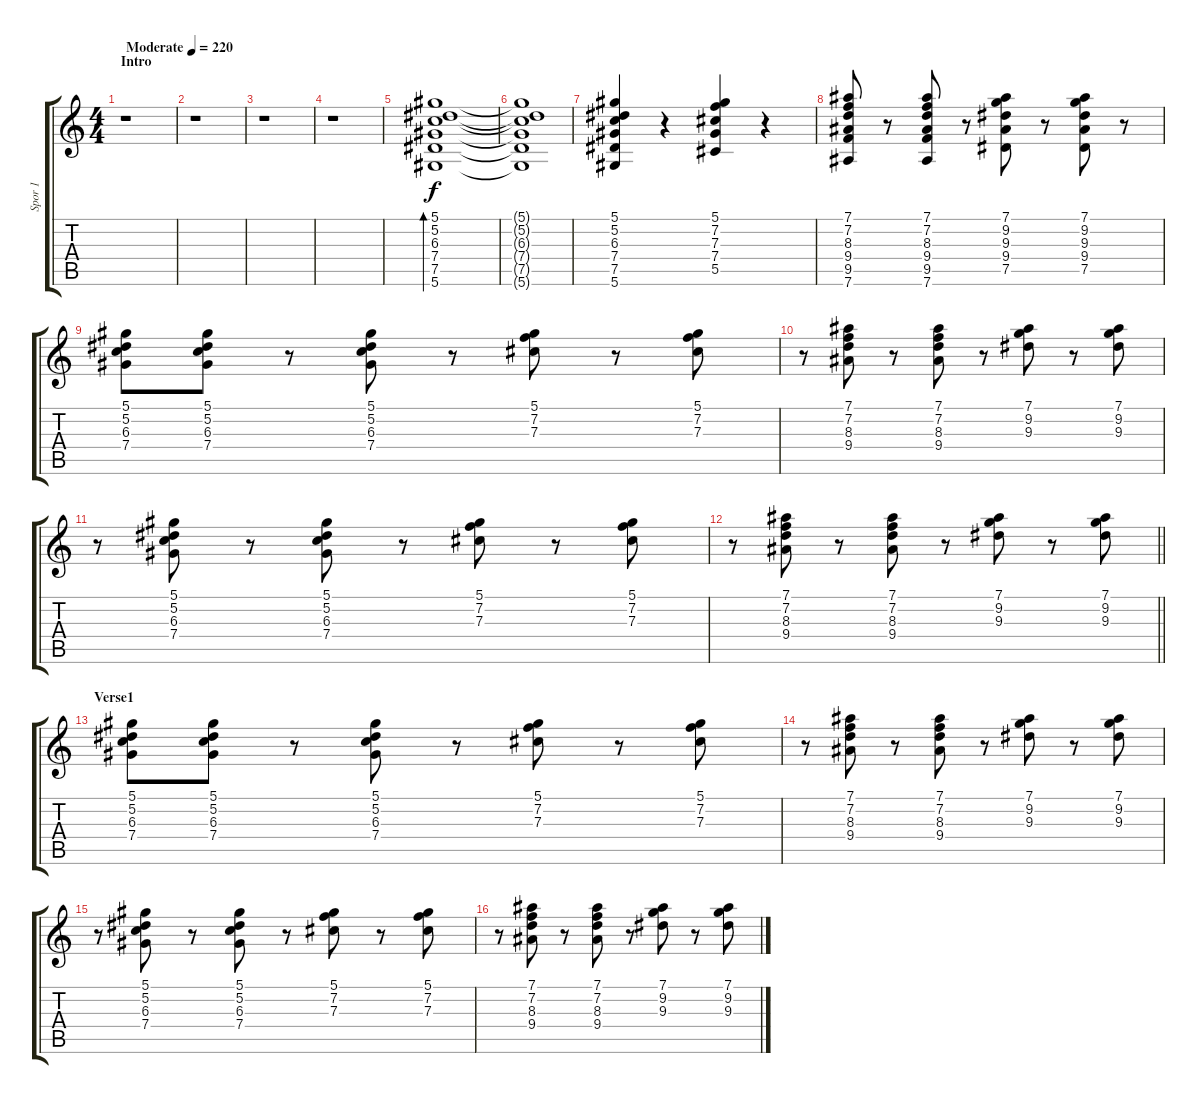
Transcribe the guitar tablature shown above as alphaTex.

\track ("Spor 1" "Spor 1") {instrument acousticguitarsteel}
\staff {score tabs}
\tuning (Eb4 Bb3 Gb3 Db3 Ab2 Eb2) {hide}
\ts (4 4)
\section ("" "Intro")
\tempo (220 "Moderate")
\clef g2
\ks c
r.1{dy f instrument acousticguitarsteel} |
r.1 |
r.1 |
r.1 |
(5.1 5.2 6.3 7.4 7.5 5.6).1{bd 240} |
(5.1{t} 5.2{t} 6.3{t} 7.4{t} 7.5{t} 5.6{t}).1 |
(5.1 5.2 6.3 7.4 7.5 5.6).4 r.4 (5.1 7.2 7.3 7.4 5.5).4 r.4 |
(7.1 7.2 8.3 9.4 9.5 7.6).8 r.8 (7.1 7.2 8.3 9.4 9.5 7.6).8 r.8 (7.1 9.2 9.3 9.4 7.5).8 r.8 (7.1 9.2 9.3 9.4 7.5).8 r.8 |
(5.1 5.2 6.3 7.4).8 (5.1 5.2 6.3 7.4).8 r.8 (5.1 5.2 6.3 7.4).8 r.8 (5.1 7.2 7.3).8 r.8 (5.1 7.2 7.3).8 |
r.8 (7.1 7.2 8.3 9.4).8 r.8 (7.1 7.2 8.3 9.4).8 r.8 (7.1 9.2 9.3).8 r.8 (7.1 9.2 9.3).8 |
r.8 (5.1 5.2 6.3 7.4).8 r.8 (5.1 5.2 6.3 7.4).8 r.8 (5.1 7.2 7.3).8 r.8 (5.1 7.2 7.3).8 |
\barLineRight lightlight
r.8 (7.1 7.2 8.3 9.4).8 r.8 (7.1 7.2 8.3 9.4).8 r.8 (7.1 9.2 9.3).8 r.8 (7.1 9.2 9.3).8 |
\section ("" "Verse1")
(5.1 5.2 6.3 7.4).8 (5.1 5.2 6.3 7.4).8 r.8 (5.1 5.2 6.3 7.4).8 r.8 (5.1 7.2 7.3).8 r.8 (5.1 7.2 7.3).8 |
r.8 (7.1 7.2 8.3 9.4).8 r.8 (7.1 7.2 8.3 9.4).8 r.8 (7.1 9.2 9.3).8 r.8 (7.1 9.2 9.3).8 |
r.8 (5.1 5.2 6.3 7.4).8 r.8 (5.1 5.2 6.3 7.4).8 r.8 (5.1 7.2 7.3).8 r.8 (5.1 7.2 7.3).8 |
r.8 (7.1 7.2 8.3 9.4).8 r.8 (7.1 7.2 8.3 9.4).8 r.8 (7.1 9.2 9.3).8 r.8 (7.1 9.2 9.3).8
